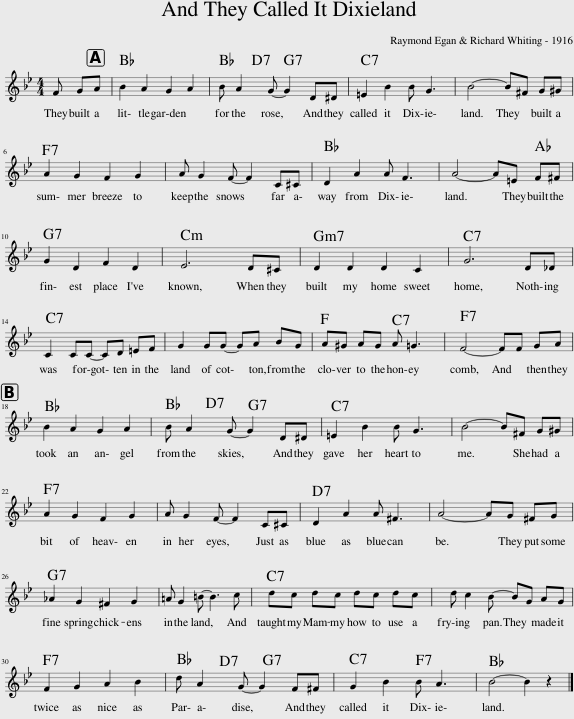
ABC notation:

X:1
L:1/8
M:4/4
I:linebreak $
K:Bb
V:1 treble
V:1
 F GA | B2 A2 G2 A2 | B A2 G- G2 D^D | =E2 B2 B G3 | B4- B^F G^G |$ %5
 A2 G2 F2 G2 | A G2 F- F2 C^C | D2 A2 A F3 | A4- A=E F^F |$ G2 D2 F2 D2 | %10
 E6 D^C | D2 D2 D2 C2 | G6 D_D |$ C2 CC- CD =EF | G2 GG- GA BG | %15
 A^G AG A =G3 | F4- FF GA |$ B2 A2 G2 A2 | B A2 G- G2 D^D | =E2 B2 B G3 | %20
 B4- B^F G^G |$ A2 G2 F2 G2 | A G2 F- F2 C^C | D2 A2 A ^F3 | A4- AG ^FG |$ %25
 _A2 G2 ^F2 G2 | =A G2 =B- B3 c | dc dc dc dc | d c2 B- BG AG |$ F2 G2 A2 B2 | %30
 d A2 G- G2 F^F | G2 B2 B A3 | B4- B2 z2 |] %33
